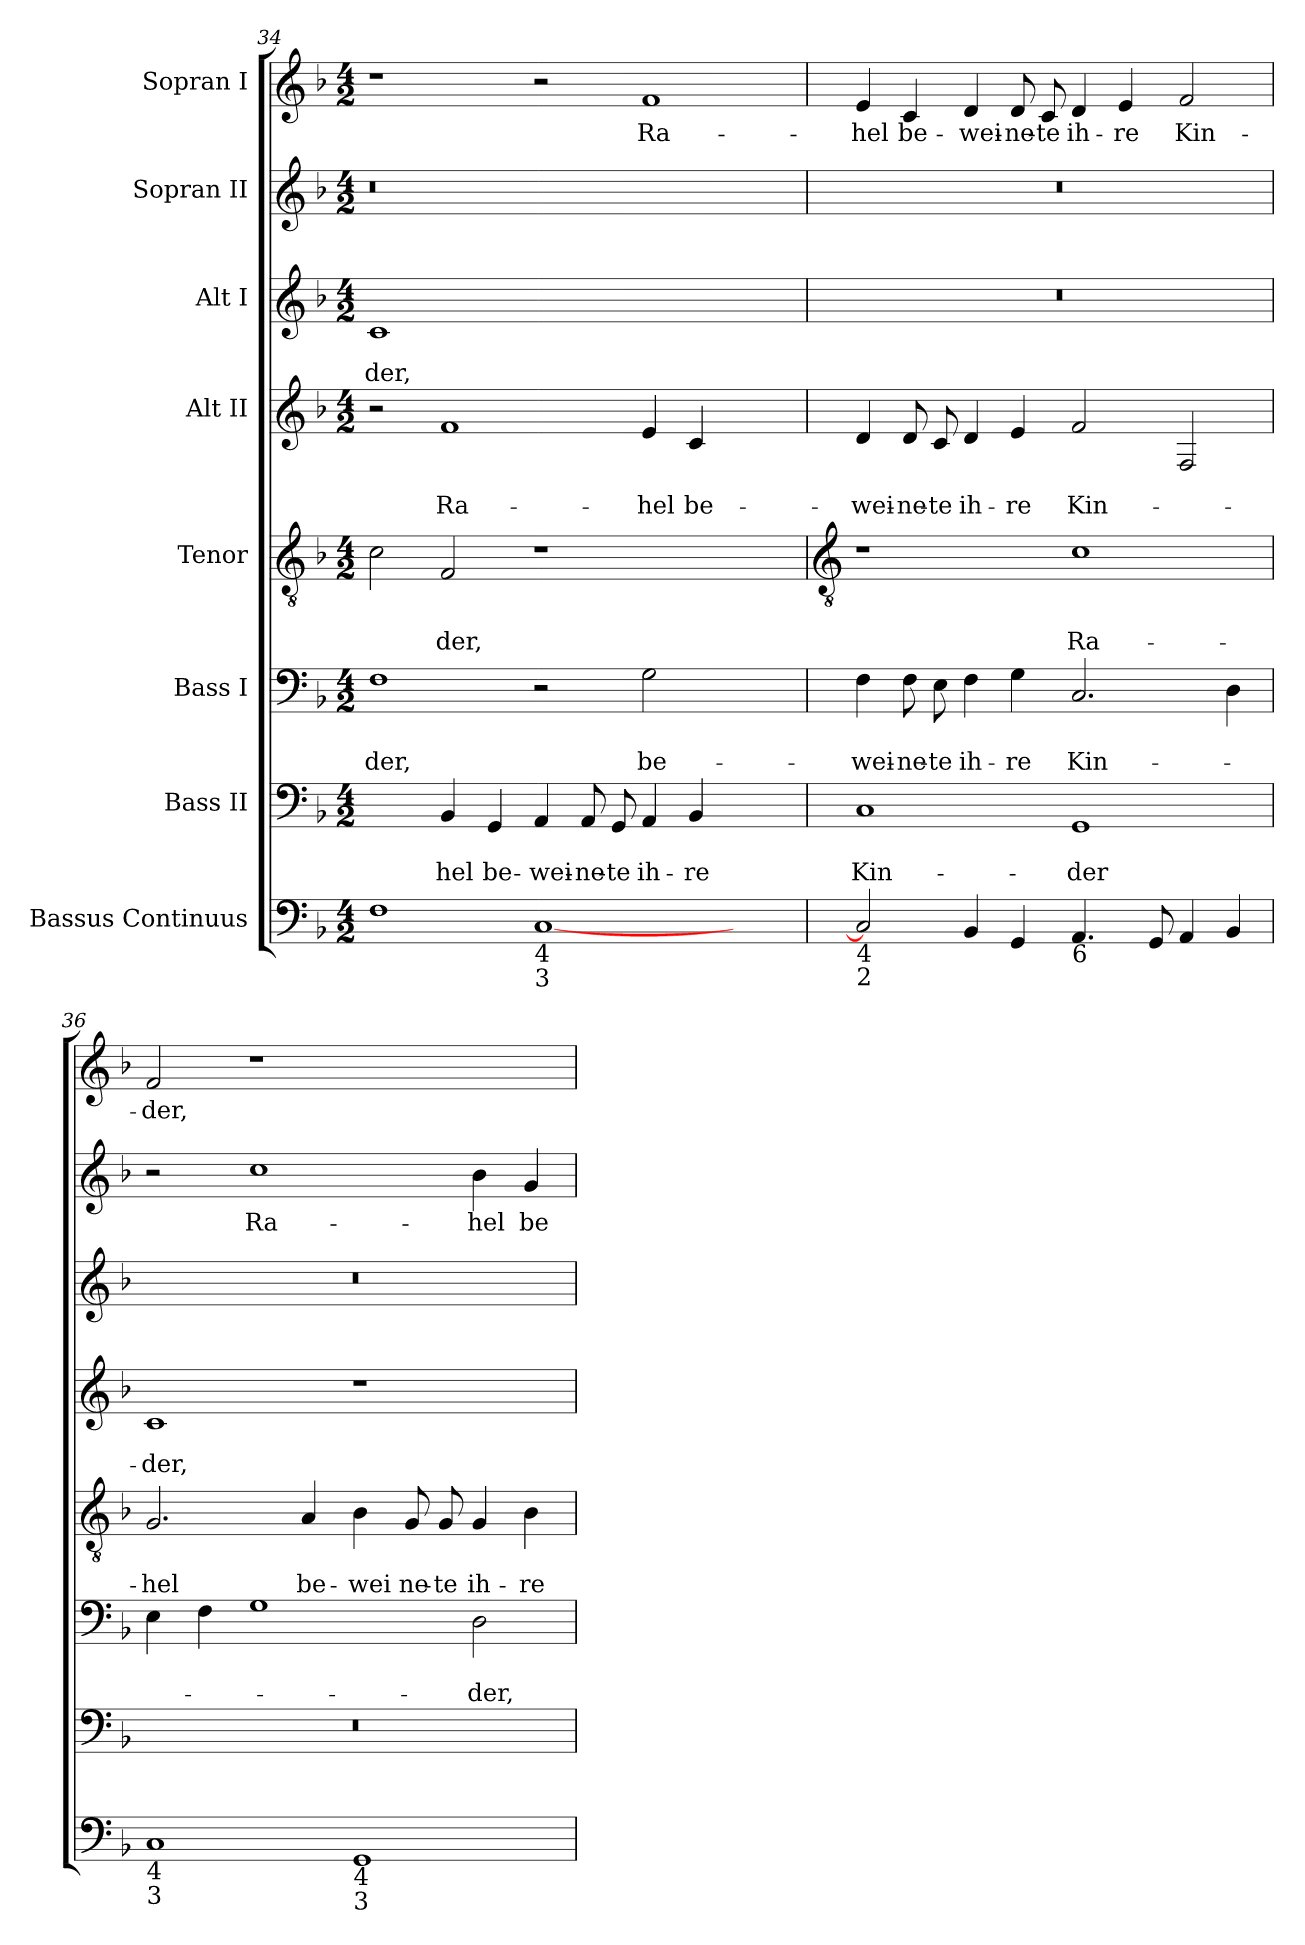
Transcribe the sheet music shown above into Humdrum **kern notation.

**kern	**kern	**text	**text	**kern	**text	**text	**kern	**text	**text	**kern	**text	**text	**kern	**text	**text	**kern	**text	**kern	**text
*part8	*part7	*part7	*part7	*part6	*part6	*part6	*part5	*part5	*part5	*part4	*part4	*part4	*part3	*part3	*part3	*part2	*part2	*part1	*part1
*staff8	*staff7	*staff7	*staff7	*staff6	*staff6	*staff6	*staff5	*staff5	*staff5	*staff4	*staff4	*staff4	*staff3	*staff3	*staff3	*staff2	*staff2	*staff1	*staff1
*I"Bassus Continuus	*I"Bass II	*	*	*I"Bass I	*	*	*I"Tenor	*	*	*I"Alt II	*	*	*I"Alt I	*	*	*I"Sopran II	*	*I"Sopran I	*
!!LO:LB:g=z
*clefF4	*clefF4	*	*	*clefF4	*	*	*clefGv2	*	*	*clefG2	*	*	*clefG2	*	*	*clefG2	*	*clefG2	*
*k[b-]	*k[b-]	*	*	*k[b-]	*	*	*k[b-]	*	*	*k[b-]	*	*	*k[b-]	*	*	*k[b-]	*	*k[b-]	*
*F:	*F:	*	*	*F:	*	*	*F:	*	*	*F:	*	*	*F:	*	*	*F:	*	*F:	*
*M4/2	*M4/2	*	*	*M4/2	*	*	*M4/2	*	*	*M4/2	*	*	*M4/2	*	*	*M4/2	*	*M4/2	*
=34	=34	=34	=34	=34	=34	=34	=34	=34	=34	=34	=34	=34	=34	=34	=34	=34	=34	=34	=34
!	!	!	!	!	!	!LO:LY:b	!	!	!	!	!	!	!	!	!LO:LY:b	!	!	!	!
1F	2Cyy]	.	.	1F	.	-der,	2c	.	.	2r	.	.	1c	.	-der,	0r	.	1r	.
!	!	!	!LO:LY:b	!	!	!	!	!	!LO:LY:b	!	!	!LO:LY:b	!	!	!	!	!	!	!
.	4BB-	.	-hel	.	.	.	2F	.	-der,	1f	.	Ra-	.	.	.	.	.	.	.
!	!	!	!LO:LY:b	!	!	!	!	!	!	!	!	!	!	!	!	!	!	!	!
.	4GG	.	be-	.	.	.	.	.	.	.	.	.	.	.	.	.	.	.	.
!LO:TX:b:t=4	!	!	!	!	!	!	!	!	!	!	!	!	!	!	!	!	!	!	!
!LO:TX:b:t=3	!	!	!	!	!	!	!	!	!	!	!	!	!	!	!	!	!	!	!
!	!	!	!LO:LY:b	!	!	!	!	!	!	!	!	!	!	!	!	!	!	!	!
[1C	4AA	.	-wei-	2r	.	.	1r	.	.	.	.	.	1.ryy	.	.	.	.	2r	.
!	!	!	!LO:LY:b	!	!	!	!	!	!	!	!	!	!	!	!	!	!	!	!
.	8AA	.	-ne-	.	.	.	.	.	.	.	.	.	.	.	.	.	.	.	.
!	!	!	!LO:LY:b	!	!	!	!	!	!	!	!	!	!	!	!	!	!	!	!
.	8GG	.	-te	.	.	.	.	.	.	.	.	.	.	.	.	.	.	.	.
!	!	!	!LO:LY:b	!	!	!LO:LY:b	!	!	!	!	!	!LO:LY:b	!	!	!	!	!	!	!LO:LY:b
.	4AA	.	ih-	2G	.	be-	.	.	.	4e	.	-hel	.	.	.	.	.	1f	Ra-
!	!	!	!LO:LY:b	!	!	!	!	!	!	!	!	!LO:LY:b	!	!	!	!	!	!	!
.	4BB-	.	-re	.	.	.	.	.	.	4c	.	be-	.	.	.	.	.	.	.
2ryy	2ryy	.	.	2ryy	.	.	2ryy	.	.	2ryy	.	.	.	.	.	2ryy	.	.	.
!!LO:LB:g=z
=35	=35	=35	=35	=35	=35	=35	=35	=35	=35	=35	=35	=35	=35	=35	=35	=35	=35	=35	=35
*	*	*	*	*	*	*	*clefGv2	*	*	*	*	*	*	*	*	*	*	*	*
!LO:TX:b:t=4\n2	!	!	!	!	!	!	!	!	!	!	!	!	!	!	!	!	!	!	!
!	!	!	!LO:LY:b	!	!	!LO:LY:b	!	!	!	!	!	!LO:LY:b	!	!	!	!	!	!	!LO:LY:b
2C]	1C	.	Kin-	4F	.	-wei-	1r	.	.	4d	.	-wei-	0r	.	.	0r	.	4e	-hel
!	!	!	!	!	!	!LO:LY:b	!	!	!	!	!	!LO:LY:b	!	!	!	!	!	!	!LO:LY:b
.	.	.	.	8F	.	-ne-	.	.	.	8d	.	-ne-	.	.	.	.	.	4c	be-
!	!	!	!	!	!	!LO:LY:b	!	!	!	!	!	!LO:LY:b	!	!	!	!	!	!	!
.	.	.	.	8E	.	-te	.	.	.	8c	.	-te	.	.	.	.	.	.	.
!	!	!	!	!	!	!LO:LY:b	!	!	!	!	!	!LO:LY:b	!	!	!	!	!	!	!LO:LY:b
4BB-	.	.	.	4F	.	ih-	.	.	.	4d	.	ih-	.	.	.	.	.	4d	-wei-
!	!	!	!	!	!	!LO:LY:b	!	!	!	!	!	!LO:LY:b	!	!	!	!	!	!	!LO:LY:b
4GG	.	.	.	4G	.	-re	.	.	.	4e	.	-re	.	.	.	.	.	8d	-ne-
!	!	!	!	!	!	!	!	!	!	!	!	!	!	!	!	!	!	!	!LO:LY:b
.	.	.	.	.	.	.	.	.	.	.	.	.	.	.	.	.	.	8c	-te
!LO:TX:b:t=6	!	!	!	!	!	!	!	!	!	!	!	!	!	!	!	!	!	!	!
!	!	!	!LO:LY:b	!	!	!LO:LY:b	!	!	!LO:LY:b	!	!	!LO:LY:b	!	!	!	!	!	!	!LO:LY:b
4.AA	1GG	.	-der	2.C	.	Kin-	1c	.	Ra-	2f	.	Kin-	.	.	.	.	.	4d	ih-
!	!	!	!	!	!	!	!	!	!	!	!	!	!	!	!	!	!	!	!LO:LY:b
.	.	.	.	.	.	.	.	.	.	.	.	.	.	.	.	.	.	4e	-re
8GG	.	.	.	.	.	.	.	.	.	.	.	.	.	.	.	.	.	.	.
!	!	!	!	!	!	!	!	!	!	!	!	!	!	!	!	!	!	!	!LO:LY:b
4AA	.	.	.	.	.	.	.	.	.	2F	.	.	.	.	.	.	.	2f	Kin-
4BB-	.	.	.	4D	.	.	.	.	.	.	.	.	.	.	.	.	.	.	.
=36	=36	=36	=36	=36	=36	=36	=36	=36	=36	=36	=36	=36	=36	=36	=36	=36	=36	=36	=36
!LO:TX:b:t=4	!	!	!	!	!	!	!	!	!	!	!	!	!	!	!	!	!	!	!
!LO:TX:b:t=3	!	!	!	!	!	!	!	!	!	!	!	!	!	!	!	!	!	!	!
!	!	!	!	!	!	!	!	!	!LO:LY:b	!	!	!LO:LY:b	!	!	!	!	!	!	!LO:LY:b
1C	0r	.	.	4E	.	.	2.G	.	-hel	1c	.	-der,	0r	.	.	2r	.	2f	-der,
.	.	.	.	4F	.	.	.	.	.	.	.	.	.	.	.	.	.	.	.
!	!	!	!	!	!	!	!	!	!	!	!	!	!	!	!	!	!LO:LY:b	!	!
.	.	.	.	1G	.	.	.	.	.	.	.	.	.	.	.	1cc	Ra-	1r	.
!	!	!	!	!	!	!	!	!	!LO:LY:b	!	!	!	!	!	!	!	!	!	!
.	.	.	.	.	.	.	4A	.	be-	.	.	.	.	.	.	.	.	.	.
!LO:TX:b:t=4	!	!	!	!	!	!	!	!	!	!	!	!	!	!	!	!	!	!	!
!LO:TX:b:t=3	!	!	!	!	!	!	!	!	!	!	!	!	!	!	!	!	!	!	!
!	!	!	!	!	!	!	!	!	!LO:LY:b	!	!	!	!	!	!	!	!	!	!
1GG	.	.	.	.	.	.	4B-	.	-wei	1r	.	.	.	.	.	.	.	.	.
!	!	!	!	!	!	!	!	!	!LO:LY:b	!	!	!	!	!	!	!	!	!	!
.	.	.	.	.	.	.	8G	.	ne-	.	.	.	.	.	.	.	.	.	.
!	!	!	!	!	!	!	!	!	!LO:LY:b	!	!	!	!	!	!	!	!	!	!
.	.	.	.	.	.	.	8G	.	-te	.	.	.	.	.	.	.	.	.	.
!	!	!	!	!	!	!LO:LY:b	!	!	!LO:LY:b	!	!	!	!	!	!	!	!LO:LY:b	!	!
.	.	.	.	2D	.	-der,	4G	.	ih-	.	.	.	.	.	.	4b-	-hel	2ryy	.
!	!	!	!	!	!	!	!	!	!LO:LY:b	!	!	!	!	!	!	!	!LO:LY:b	!	!
.	.	.	.	.	.	.	4B-	.	-re	.	.	.	.	.	.	4g	be-	.	.
=	=	=	=	=	=	=	=	=	=	=	=	=	=	=	=	=	=	=	=
*-	*-	*-	*-	*-	*-	*-	*-	*-	*-	*-	*-	*-	*-	*-	*-	*-	*-	*-	*-
